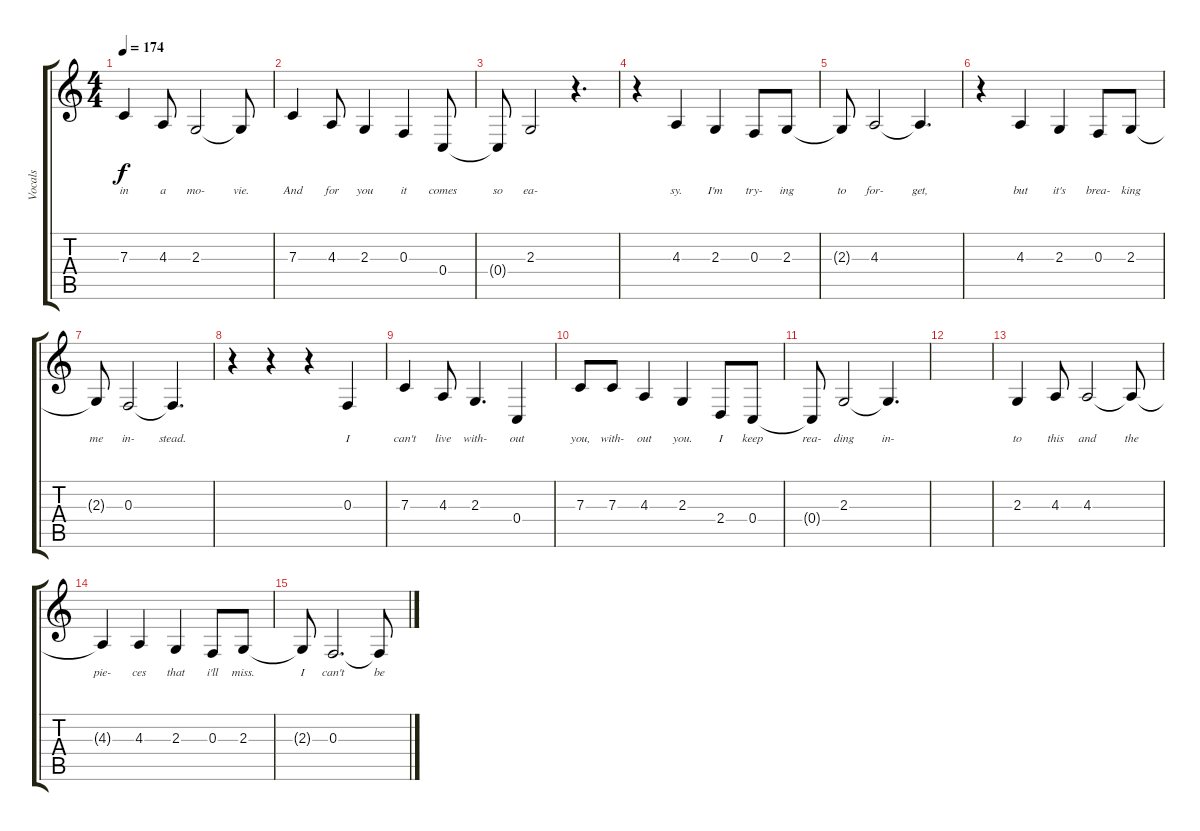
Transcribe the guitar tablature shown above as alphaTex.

\track ("Vocals" "Vocals") {instrument viola}
\staff {score tabs}
\tuning (D4 A3 F3 C3 G2 C2) {hide}
\ts (4 4)
\tempo 174
\clef g2
\ks c
7.3.4{lyrics (0 "in") lyrics (1 "") lyrics (2 "") lyrics (3 "") lyrics (4 "") dy f} 4.3.8{lyrics (0 "a") lyrics (1 "") lyrics (2 "") lyrics (3 "") lyrics (4 "")} 2.3.2{lyrics (0 "mo-") lyrics (1 "") lyrics (2 "") lyrics (3 "") lyrics (4 "")} 2.3{t}.8{lyrics (0 "vie.") lyrics (1 "") lyrics (2 "") lyrics (3 "") lyrics (4 "")} |
7.3.4{lyrics (0 "And") lyrics (1 "") lyrics (2 "") lyrics (3 "") lyrics (4 "")} 4.3.8{lyrics (0 "for") lyrics (1 "") lyrics (2 "") lyrics (3 "") lyrics (4 "")} 2.3.4{lyrics (0 "you") lyrics (1 "") lyrics (2 "") lyrics (3 "") lyrics (4 "")} 0.3.4{lyrics (0 "it") lyrics (1 "") lyrics (2 "") lyrics (3 "") lyrics (4 "")} 0.4.8{lyrics (0 "comes") lyrics (1 "") lyrics (2 "") lyrics (3 "") lyrics (4 "")} |
0.4{t}.8{lyrics (0 "so") lyrics (1 "") lyrics (2 "") lyrics (3 "") lyrics (4 "")} 2.3.2{lyrics (0 "ea-") lyrics (1 "") lyrics (2 "") lyrics (3 "") lyrics (4 "")} r.4{d} |
r.4 4.3.4{lyrics (0 "sy.") lyrics (1 "") lyrics (2 "") lyrics (3 "") lyrics (4 "")} 2.3.4{lyrics (0 "I'm") lyrics (1 "") lyrics (2 "") lyrics (3 "") lyrics (4 "")} 0.3.8{lyrics (0 "try-") lyrics (1 "") lyrics (2 "") lyrics (3 "") lyrics (4 "")} 2.3.8{lyrics (0 "ing") lyrics (1 "") lyrics (2 "") lyrics (3 "") lyrics (4 "")} |
2.3{t}.8{lyrics (0 "to") lyrics (1 "") lyrics (2 "") lyrics (3 "") lyrics (4 "")} 4.3.2{lyrics (0 "for-") lyrics (1 "") lyrics (2 "") lyrics (3 "") lyrics (4 "")} 4.3{t}.4{d lyrics (0 "get,") lyrics (1 "") lyrics (2 "") lyrics (3 "") lyrics (4 "")} |
r.4 4.3.4{lyrics (0 "but") lyrics (1 "") lyrics (2 "") lyrics (3 "") lyrics (4 "")} 2.3.4{lyrics (0 "it's") lyrics (1 "") lyrics (2 "") lyrics (3 "") lyrics (4 "")} 0.3.8{lyrics (0 "brea-") lyrics (1 "") lyrics (2 "") lyrics (3 "") lyrics (4 "")} 2.3.8{lyrics (0 "king") lyrics (1 "") lyrics (2 "") lyrics (3 "") lyrics (4 "")} |
2.3{t}.8{lyrics (0 "me") lyrics (1 "") lyrics (2 "") lyrics (3 "") lyrics (4 "")} 0.3.2{lyrics (0 "in-") lyrics (1 "") lyrics (2 "") lyrics (3 "") lyrics (4 "")} 0.3{t}.4{d lyrics (0 "stead.") lyrics (1 "") lyrics (2 "") lyrics (3 "") lyrics (4 "")} |
r.4 r.4 r.4 0.3.4{lyrics (0 "I") lyrics (1 "") lyrics (2 "") lyrics (3 "") lyrics (4 "")} |
7.3.4{lyrics (0 "can't") lyrics (1 "") lyrics (2 "") lyrics (3 "") lyrics (4 "")} 4.3.8{lyrics (0 "live") lyrics (1 "") lyrics (2 "") lyrics (3 "") lyrics (4 "")} 2.3.4{d lyrics (0 "with-") lyrics (1 "") lyrics (2 "") lyrics (3 "") lyrics (4 "")} 0.4.4{lyrics (0 "out") lyrics (1 "") lyrics (2 "") lyrics (3 "") lyrics (4 "")} |
7.3.8{lyrics (0 "you,") lyrics (1 "") lyrics (2 "") lyrics (3 "") lyrics (4 "")} 7.3.8{lyrics (0 "with-") lyrics (1 "") lyrics (2 "") lyrics (3 "") lyrics (4 "")} 4.3.4{lyrics (0 "out") lyrics (1 "") lyrics (2 "") lyrics (3 "") lyrics (4 "")} 2.3.4{lyrics (0 "you.") lyrics (1 "") lyrics (2 "") lyrics (3 "") lyrics (4 "")} 2.4.8{lyrics (0 "I") lyrics (1 "") lyrics (2 "") lyrics (3 "") lyrics (4 "")} 0.4.8{lyrics (0 "keep") lyrics (1 "") lyrics (2 "") lyrics (3 "") lyrics (4 "")} |
0.4{t}.8{lyrics (0 "rea-") lyrics (1 "") lyrics (2 "") lyrics (3 "") lyrics (4 "")} 2.3.2{lyrics (0 "ding") lyrics (1 "") lyrics (2 "") lyrics (3 "") lyrics (4 "")} 2.3{t}.4{d lyrics (0 "in-") lyrics (1 "") lyrics (2 "") lyrics (3 "") lyrics (4 "")} |
|
2.3.4{lyrics (0 "to") lyrics (1 "") lyrics (2 "") lyrics (3 "") lyrics (4 "")} 4.3.8{lyrics (0 "this") lyrics (1 "") lyrics (2 "") lyrics (3 "") lyrics (4 "")} 4.3.2{lyrics (0 "and") lyrics (1 "") lyrics (2 "") lyrics (3 "") lyrics (4 "")} 4.3{t}.8{lyrics (0 "the") lyrics (1 "") lyrics (2 "") lyrics (3 "") lyrics (4 "")} |
4.3{t}.4{lyrics (0 "pie-") lyrics (1 "") lyrics (2 "") lyrics (3 "") lyrics (4 "")} 4.3.4{lyrics (0 "ces") lyrics (1 "") lyrics (2 "") lyrics (3 "") lyrics (4 "")} 2.3.4{lyrics (0 "that") lyrics (1 "") lyrics (2 "") lyrics (3 "") lyrics (4 "")} 0.3.8{lyrics (0 "i'll") lyrics (1 "") lyrics (2 "") lyrics (3 "") lyrics (4 "")} 2.3.8{lyrics (0 "miss.") lyrics (1 "") lyrics (2 "") lyrics (3 "") lyrics (4 "")} |
2.3{t}.8{lyrics (0 "I") lyrics (1 "") lyrics (2 "") lyrics (3 "") lyrics (4 "")} 0.3.2{d lyrics (0 "can't") lyrics (1 "") lyrics (2 "") lyrics (3 "") lyrics (4 "")} 0.3{t}.8{lyrics (0 "be") lyrics (1 "") lyrics (2 "") lyrics (3 "") lyrics (4 "")}
